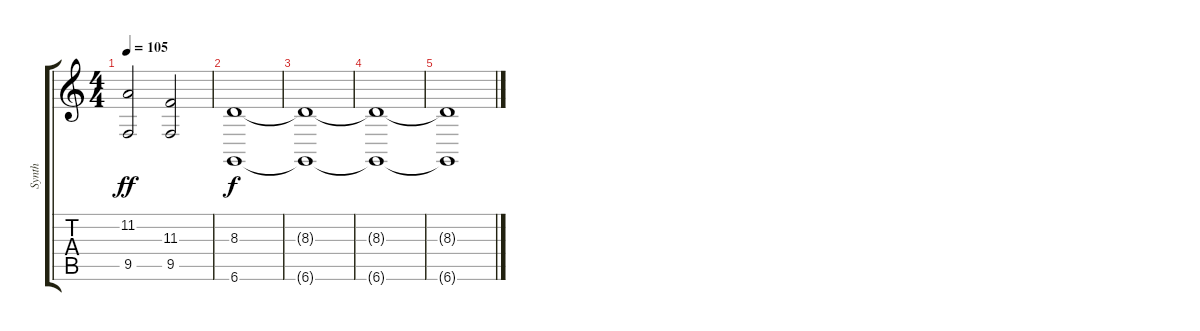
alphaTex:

\track ("Synth" "Synth") {instrument stringensemble1}
\staff {score tabs}
\tuning (Eb4 Bb3 Gb3 Db3 Ab2 Db2) {hide}
\ts (4 4)
\tempo 105
\clef g2
\ks c
(11.2 9.5{t}).2{dy ff} (11.3 9.5).2 |
(8.3 6.6).1{dy f volume 0} |
(8.3{t} 6.6{t}).1 |
(8.3{t} 6.6{t}).1 |
(8.3{t} 6.6{t}).1
